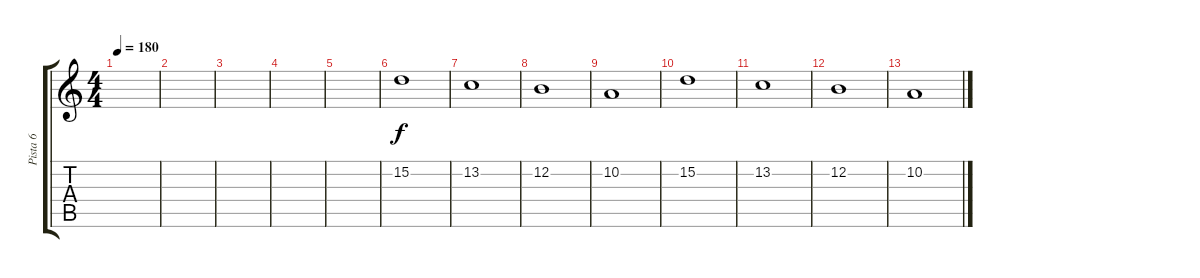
\track ("Pista 6" "Pista 6") {instrument rockorgan}
\staff {score tabs}
\tuning (E4 B3 G3 D3 A2 E2) {hide}
\ts (4 4)
\tempo 180
\clef g2
\ks c
|
|
|
|
|
15.2.1 |
13.2.1 |
12.2.1 |
10.2.1 |
15.2.1 |
13.2.1 |
12.2.1 |
10.2.1
